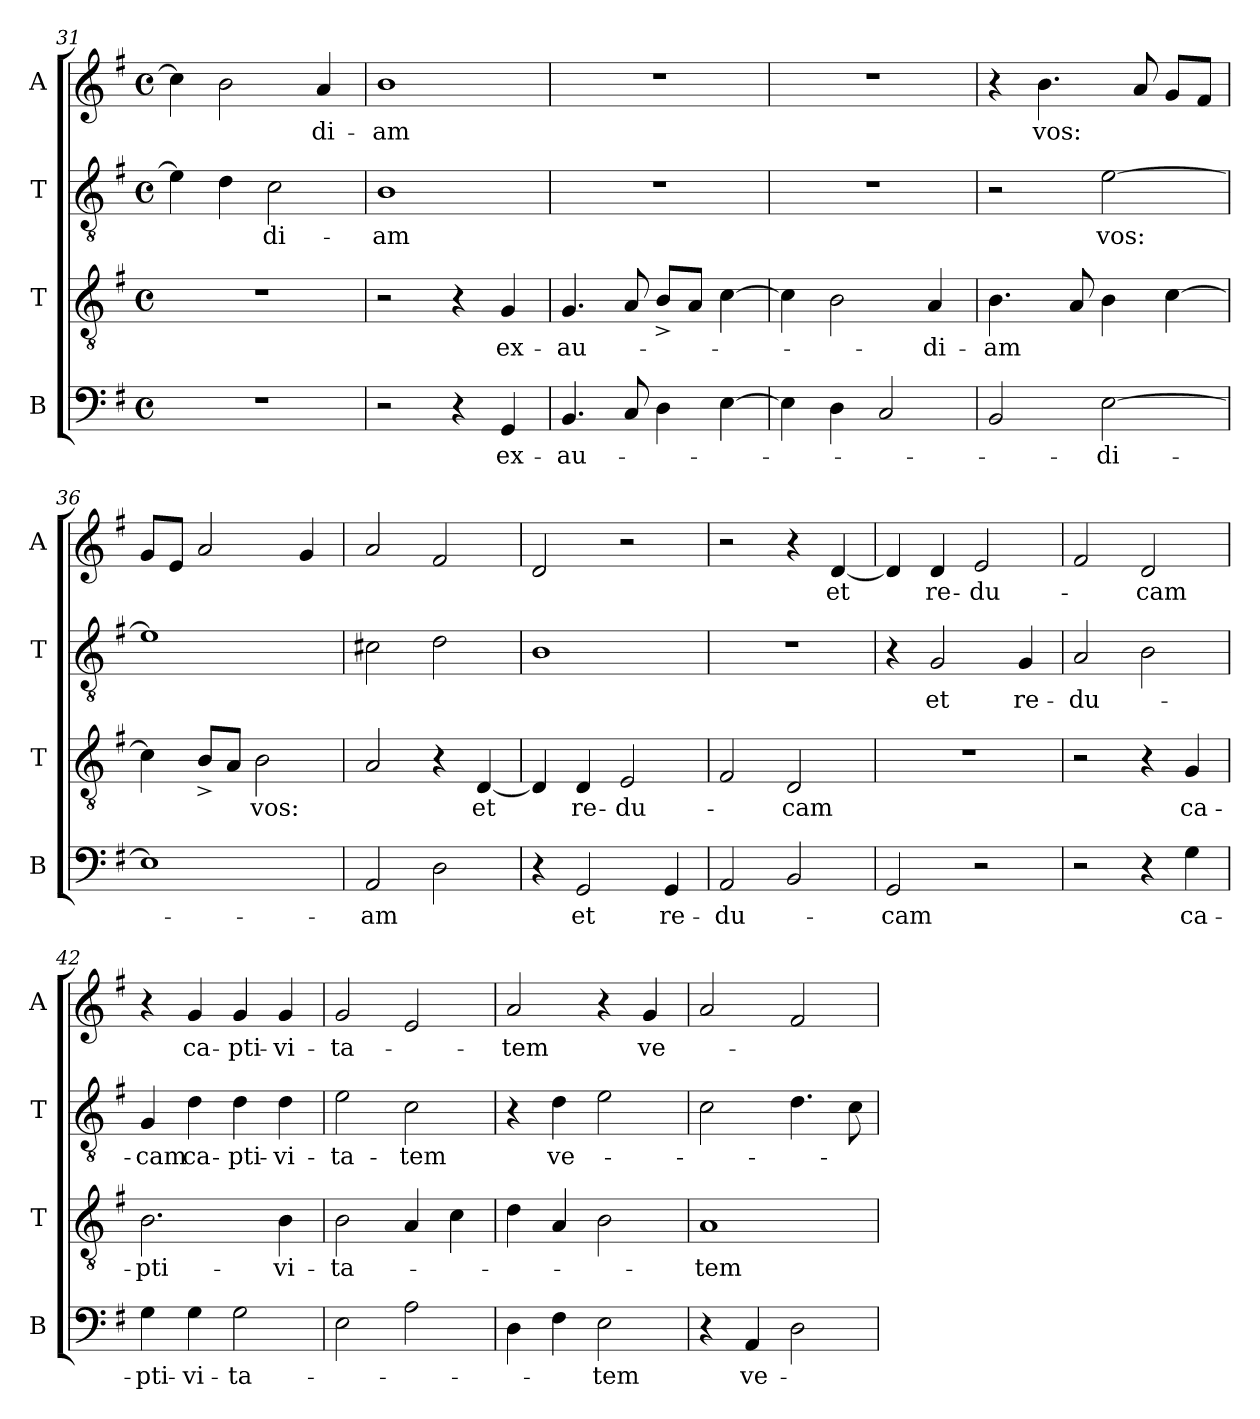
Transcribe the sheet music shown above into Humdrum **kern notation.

**kern	**text	**kern	**text	**kern	**text	**kern	**text
*part4	*part4	*part3	*part3	*part2	*part2	*part1	*part1
*staff4	*staff4	*staff3	*staff3	*staff2	*staff2	*staff1	*staff1
*I"B	*	*I"T	*	*I"T	*	*I"A	*
*I'B	*	*I'T	*	*I'T	*	*I'A	*
*clefF4	*	*clefGv2	*	*clefGv2	*	*clefG2	*
*k[f#]	*	*k[f#]	*	*k[f#]	*	*k[f#]	*
*G:	*	*G:	*	*G:	*	*G:	*
*M4/4	*	*M4/4	*	*M4/4	*	*M4/4	*
*met(c)	*	*met(c)	*	*met(c)	*	*met(c)	*
=31	=31	=31	=31	=31	=31	=31	=31
1r	.	1r	.	4e\]	.	4cc\]	.
.	.	.	.	4d\	.	2b\	.
!	!	!	!	!	!LO:LY:b	!	!
.	.	.	.	2c\	-di-	.	.
!	!	!	!	!	!	!	!LO:LY:b
.	.	.	.	.	.	4a/	-di-
=32	=32	=32	=32	=32	=32	=32	=32
!	!	!	!	!	!LO:LY:b	!	!LO:LY:b
2r	.	2r	.	1B	-am	1b	-am
4r	.	4r	.	.	.	.	.
!	!LO:LY:b	!	!LO:LY:b	!	!	!	!
4GG/	ex-	4G/	ex-	.	.	.	.
=33	=33	=33	=33	=33	=33	=33	=33
!	!LO:LY:b	!	!LO:LY:b	!	!	!	!
4.BB/	-au-	4.G/	-au-	1r	.	1r	.
8C/	.	8A/	.	.	.	.	.
4D\	.	8B^</L	.	.	.	.	.
.	.	8A/J	.	.	.	.	.
[<4E\	.	[<4c\	.	.	.	.	.
!!LO:LB:g=z
=34	=34	=34	=34	=34	=34	=34	=34
4E\]	.	4c\]	.	1r	.	1r	.
4D\	.	2B\	.	.	.	.	.
2C/	.	.	.	.	.	.	.
!	!	!	!LO:LY:b	!	!	!	!
.	.	4A/	-di-	.	.	.	.
=35	=35	=35	=35	=35	=35	=35	=35
!	!	!	!LO:LY:b	!	!	!	!
2BB/	.	4.B\	-am	2r	.	4r	.
!	!	!	!	!	!	!	!LO:LY:b
.	.	.	.	.	.	4.b\	vos:
.	.	8A/	.	.	.	.	.
!	!LO:LY:b	!	!	!	!LO:LY:b	!	!
[>2E\	-di-	4B\	.	[>2e\	vos:	.	.
.	.	.	.	.	.	8a/	.
.	.	[>4c\	.	.	.	8g/L	.
.	.	.	.	.	.	8f#/J	.
=36	=36	=36	=36	=36	=36	=36	=36
1E]	.	4c\]	.	1e]	.	8g/L	.
.	.	.	.	.	.	8e/J	.
.	.	8B^</L	.	.	.	2a/	.
.	.	8A/J	.	.	.	.	.
!	!	!	!LO:LY:b	!	!	!	!
.	.	2B\	vos:	.	.	.	.
.	.	.	.	.	.	4g/	.
=37	=37	=37	=37	=37	=37	=37	=37
!	!LO:LY:b	!	!	!	!	!	!
2AA/	-am	2A/	.	2c#\	.	2a/	.
2D\	.	4r	.	2d\	.	2f#/	.
!	!	!	!LO:LY:b	!	!	!	!
.	.	[<4D/	et	.	.	.	.
=38	=38	=38	=38	=38	=38	=38	=38
4r	.	4D/]	.	1B	.	2d/	.
!	!LO:LY:b	!	!LO:LY:b	!	!	!	!
2GG/	et	4D/	re-	.	.	.	.
!	!	!	!LO:LY:b:rj	!	!	!	!
.	.	2E/	-du-	.	.	2r	.
!	!LO:LY:b	!	!	!	!	!	!
4GG/	re-	.	.	.	.	.	.
=39	=39	=39	=39	=39	=39	=39	=39
!	!LO:LY:b	!	!	!	!	!	!
2AA/	-du-	2F#/	.	1r	.	2r	.
!	!	!	!LO:LY:b	!	!	!	!
2BB/	.	2D/	-cam	.	.	4r	.
!	!	!	!	!	!	!	!LO:LY:b
.	.	.	.	.	.	[<4d/	et
=40	=40	=40	=40	=40	=40	=40	=40
!	!LO:LY:b	!	!	!	!	!	!
2GG/	-cam	1r	.	4r	.	4d/]	.
!	!	!	!	!	!LO:LY:b	!	!LO:LY:b
.	.	.	.	2G/	et	4d/	re-
!	!	!	!	!	!	!	!LO:LY:b
2r	.	.	.	.	.	2e/	-du-
!	!	!	!	!	!LO:LY:b	!	!
.	.	.	.	4G/	re-	.	.
!!LO:PB:g=z
=41	=41	=41	=41	=41	=41	=41	=41
!	!	!	!	!	!LO:LY:b	!	!
2r	.	2r	.	2A/	-du-	2f#/	.
!	!	!	!	!	!	!	!LO:LY:b
4r	.	4r	.	2B\	.	2d/	-cam
!	!LO:LY:b	!	!LO:LY:b	!	!	!	!
4G\	ca-	4G/	ca-	.	.	.	.
=42	=42	=42	=42	=42	=42	=42	=42
!	!LO:LY:b	!	!LO:LY:b	!	!LO:LY:b	!	!
4G\	-pti-	2.B\	-pti-	4G/	-cam	4r	.
!	!LO:LY:b	!	!	!	!LO:LY:b	!	!LO:LY:b
4G\	-vi-	.	.	4d\	ca-	4g/	ca-
!	!LO:LY:b	!	!	!	!LO:LY:b	!	!LO:LY:b
2G\	-ta-	.	.	4d\	-pti-	4g/	-pti-
!	!	!	!LO:LY:b	!	!LO:LY:b	!	!LO:LY:b
.	.	4B\	-vi-	4d\	-vi-	4g/	-vi-
=43	=43	=43	=43	=43	=43	=43	=43
!	!	!	!LO:LY:b	!	!LO:LY:b	!	!LO:LY:b
2E\	.	2B\	-ta-	2e\	-ta-	2g/	-ta-
!	!	!	!	!	!LO:LY:b	!	!
2A\	.	4A/	.	2c\	-tem	2e/	.
.	.	4c\	.	.	.	.	.
=44	=44	=44	=44	=44	=44	=44	=44
!	!	!	!	!	!	!	!LO:LY:b
4D\	.	4d\	.	4r	.	2a/	-tem
!	!	!	!	!	!LO:LY:b	!	!
4F#\	.	4A/	.	4d\	ve-	.	.
!	!LO:LY:b	!	!	!	!	!	!
2E\	-tem	2B\	.	2e\	.	4r	.
!	!	!	!	!	!	!	!LO:LY:b
.	.	.	.	.	.	4g/	ve-
=45	=45	=45	=45	=45	=45	=45	=45
!	!	!	!LO:LY:b	!	!	!	!
4r	.	1A	-tem	2c\	.	2a/	.
!	!LO:LY:b	!	!	!	!	!	!
4AA/	ve-	.	.	.	.	.	.
2D\	.	.	.	4.d\	.	2f#/	.
.	.	.	.	8c\	.	.	.
=	=	=	=	=	=	=	=
*-	*-	*-	*-	*-	*-	*-	*-
